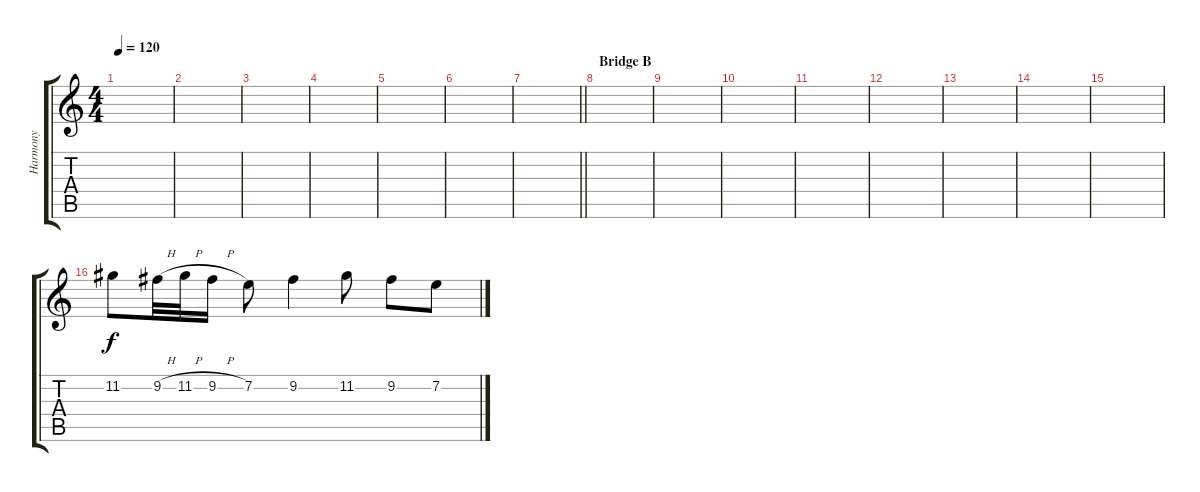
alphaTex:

\track ("Harmony" "Harmony") {instrument distortionguitar}
\staff {score tabs}
\tuning (D4 A3 F3 C3 G2 D2) {hide}
\ts (4 4)
\tempo 120
\clef g2
\ks c
|
|
|
|
|
|
\barLineRight lightlight
|
\section ("" "Bridge B")
|
|
|
|
|
|
|
|
11.2.8 9.2{h}.32 11.2{h}.32 9.2{h}.16 7.2.8 9.2.4 11.2.8 9.2.8 7.2.8
